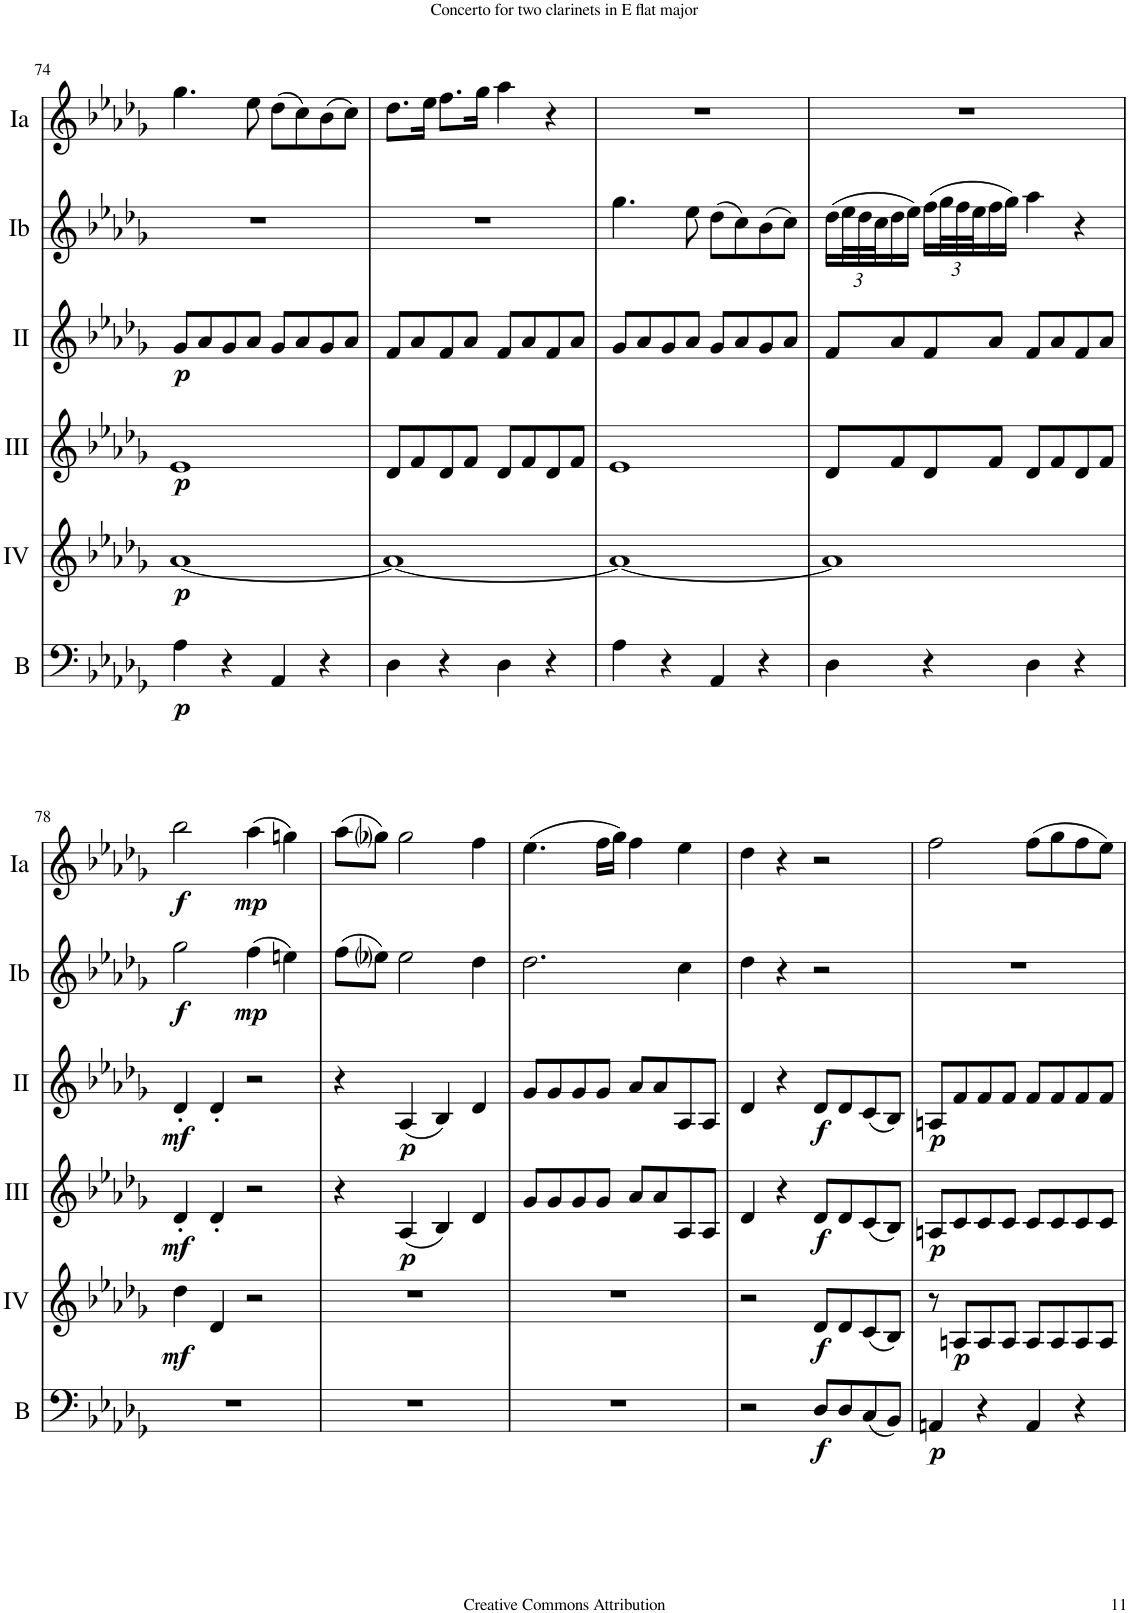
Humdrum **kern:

**kern	**dynam	**kern	**dynam	**kern	**dynam	**kern	**dynam	**kern	**dynam	**kern	**dynam
*part6	*part6	*part5	*part5	*part4	*part4	*part3	*part3	*part2	*part2	*part1	*part1
*staff6	*staff6	*staff5	*staff5	*staff4	*staff4	*staff3	*staff3	*staff2	*staff2	*staff1	*staff1
*I"Bass	*	*I"Acc. 4	*	*I"Acc. 3	*	*I"Acc. 2	*	*I"Acc. 1b	*	*I"Acc. 1a	*
*I'B	*	*	*	*	*	*	*	*	*	*	*
!!LO:PB:g=z
*clefF4	*	*clefG2	*	*clefG2	*	*clefG2	*	*clefG2	*	*clefG2	*
*Trd7c12	*	*Trd7c12	*	*	*	*	*	*	*	*	*
*k[b-e-a-d-g-]	*	*k[b-e-a-d-g-]	*	*k[b-e-a-d-g-]	*	*k[b-e-a-d-g-]	*	*k[b-e-a-d-g-]	*	*k[b-e-a-d-g-]	*
*M4/4	*	*M4/4	*	*M4/4	*	*M4/4	*	*M4/4	*	*M4/4	*
=74	=74	=74	=74	=74	=74	=74	=74	=74	=74	=74	=74
!	!LO:DY:b	!	!LO:DY:b	!	!LO:DY:b	!	!LO:DY:b	!	!	!	!
4A-\	p	[1a-	p	1e-	p	8g-/L	p	1r	.	4.gg-\	.
.	.	.	.	.	.	8a-/	.	.	.	.	.
4r	.	.	.	.	.	8g-/	.	.	.	.	.
.	.	.	.	.	.	8a-/J	.	.	.	8ee-\	.
4AA-/	.	.	.	.	.	8g-/L	.	.	.	(8dd-\L	.
.	.	.	.	.	.	8a-/	.	.	.	8cc\)	.
4r	.	.	.	.	.	8g-/	.	.	.	(8b-\	.
.	.	.	.	.	.	8a-/J	.	.	.	8cc\J)	.
=75	=75	=75	=75	=75	=75	=75	=75	=75	=75	=75	=75
4D-\	.	1a-_	.	8d-/L	.	8f/L	.	1r	.	8.dd-\L	.
.	.	.	.	8f/	.	8a-/	.	.	.	.	.
.	.	.	.	.	.	.	.	.	.	16ee-\Jk	.
4r	.	.	.	8d-/	.	8f/	.	.	.	8.ff\L	.
.	.	.	.	8f/J	.	8a-/J	.	.	.	.	.
.	.	.	.	.	.	.	.	.	.	16gg-\Jk	.
4D-\	.	.	.	8d-/L	.	8f/L	.	.	.	4aa-\	.
.	.	.	.	8f/	.	8a-/	.	.	.	.	.
4r	.	.	.	8d-/	.	8f/	.	.	.	4r	.
.	.	.	.	8f/J	.	8a-/J	.	.	.	.	.
=76	=76	=76	=76	=76	=76	=76	=76	=76	=76	=76	=76
4A-\	.	1a-_	.	1e-	.	8g-/L	.	4.gg-\	.	1r	.
.	.	.	.	.	.	8a-/	.	.	.	.	.
4r	.	.	.	.	.	8g-/	.	.	.	.	.
.	.	.	.	.	.	8a-/J	.	8ee-\	.	.	.
4AA-/	.	.	.	.	.	8g-/L	.	(8dd-\L	.	.	.
.	.	.	.	.	.	8a-/	.	8cc\)	.	.	.
4r	.	.	.	.	.	8g-/	.	(8b-\	.	.	.
.	.	.	.	.	.	8a-/J	.	8cc\J)	.	.	.
=77	=77	=77	=77	=77	=77	=77	=77	=77	=77	=77	=77
4D-\	.	1a-]	.	8d-/L	.	8f/L	.	(16dd-\LL	.	1r	.
*	*	*	*	*	*	*	*	*Xbrackettup	*	*	*
.	.	.	.	.	.	.	.	48ee-\L	.	.	.
.	.	.	.	.	.	.	.	48dd-\	.	.	.
.	.	.	.	.	.	.	.	48cc\J	.	.	.
.	.	.	.	8f/	.	8a-/	.	16dd-\	.	.	.
.	.	.	.	.	.	.	.	16ee-\JJ)	.	.	.
4r	.	.	.	8d-/	.	8f/	.	(16ff\LL	.	.	.
.	.	.	.	.	.	.	.	48gg-\L	.	.	.
.	.	.	.	.	.	.	.	48ff\	.	.	.
.	.	.	.	.	.	.	.	48ee-\J	.	.	.
.	.	.	.	8f/J	.	8a-/J	.	16ff\	.	.	.
.	.	.	.	.	.	.	.	16gg-\JJ)	.	.	.
4D-\	.	.	.	8d-/L	.	8f/L	.	4aa-\	.	.	.
.	.	.	.	8f/	.	8a-/	.	.	.	.	.
4r	.	.	.	8d-/	.	8f/	.	4r	.	.	.
.	.	.	.	8f/J	.	8a-/J	.	.	.	.	.
!!LO:LB:g=z
=78	=78	=78	=78	=78	=78	=78	=78	=78	=78	=78	=78
!	!	!	!LO:DY:b	!	!LO:DY:b	!	!LO:DY:b	!	!LO:DY:b	!	!LO:DY:b
1r	.	4dd-\	mf	4d-'/	mf	4d-'/	mf	2gg-\	f	2bb-\	f
.	.	4d-/	.	4d-'/	.	4d-'/	.	.	.	.	.
!	!	!	!	!	!	!	!	!	!LO:DY:b	!	!LO:DY:b
.	.	2r	.	2r	.	2r	.	(4ff\	mp	(4aa-\	mp
.	.	.	.	.	.	.	.	4een\)	.	4ggn\)	.
=79	=79	=79	=79	=79	=79	=79	=79	=79	=79	=79	=79
1r	.	1r	.	4r	.	4r	.	(8ff\L	.	(8aa-\L	.
.	.	.	.	.	.	.	.	8ee-i\J)	.	8gg-i\J)	.
!	!	!	!	!	!LO:DY:b	!	!LO:DY:b	!	!	!	!
.	.	.	.	(4A-/	p	(4A-/	p	2ee-\	.	2gg-\	.
.	.	.	.	4B-/)	.	4B-/)	.	.	.	.	.
.	.	.	.	4d-/	.	4d-/	.	4dd-\	.	4ff\	.
=80	=80	=80	=80	=80	=80	=80	=80	=80	=80	=80	=80
1r	.	1r	.	8g-/L	.	8g-/L	.	2.dd-\	.	(4.ee-\	.
.	.	.	.	8g-/	.	8g-/	.	.	.	.	.
.	.	.	.	8g-/	.	8g-/	.	.	.	.	.
.	.	.	.	8g-/J	.	8g-/J	.	.	.	16ff\LL	.
.	.	.	.	.	.	.	.	.	.	16gg-\JJ)	.
.	.	.	.	8a-/L	.	8a-/L	.	.	.	4ff\	.
.	.	.	.	8a-/	.	8a-/	.	.	.	.	.
.	.	.	.	8A-/	.	8A-/	.	4cc\	.	4ee-\	.
.	.	.	.	8A-/J	.	8A-/J	.	.	.	.	.
=81	=81	=81	=81	=81	=81	=81	=81	=81	=81	=81	=81
2r	.	2r	.	4d-/	.	4d-/	.	4dd-\	.	4dd-\	.
.	.	.	.	4r	.	4r	.	4r	.	4r	.
!	!LO:DY:b	!	!LO:DY:b	!	!LO:DY:b	!	!LO:DY:b	!	!	!	!
8D-/L	f	8d-/L	f	8d-/L	f	8d-/L	f	2r	.	2r	.
8D-/	.	8d-/	.	8d-/	.	8d-/	.	.	.	.	.
(8C/	.	(8c/	.	(8c/	.	(8c/	.	.	.	.	.
8BB-/J)	.	8B-/J)	.	8B-/J)	.	8B-/J)	.	.	.	.	.
=82	=82	=82	=82	=82	=82	=82	=82	=82	=82	=82	=82
!	!LO:DY:b	!	!	!	!LO:DY:b	!	!LO:DY:b	!	!	!	!
4AAn/	p	8r	.	8An/L	p	8An/L	p	1r	.	2ff\	.
!	!	!	!LO:DY:b	!	!	!	!	!	!	!	!
.	.	8An/L	p	8c/	.	8f/	.	.	.	.	.
4r	.	8A/	.	8c/	.	8f/	.	.	.	.	.
.	.	8A/J	.	8c/J	.	8f/J	.	.	.	.	.
4AA/	.	8A/L	.	8c/L	.	8f/L	.	.	.	(8ff\L	.
.	.	8A/	.	8c/	.	8f/	.	.	.	8gg-\	.
4r	.	8A/	.	8c/	.	8f/	.	.	.	8ff\	.
.	.	8A/J	.	8c/J	.	8f/J	.	.	.	8ee-\J)	.
=	=	=	=	=	=	=	=	=	=	=	=
*-	*-	*-	*-	*-	*-	*-	*-	*-	*-	*-	*-
